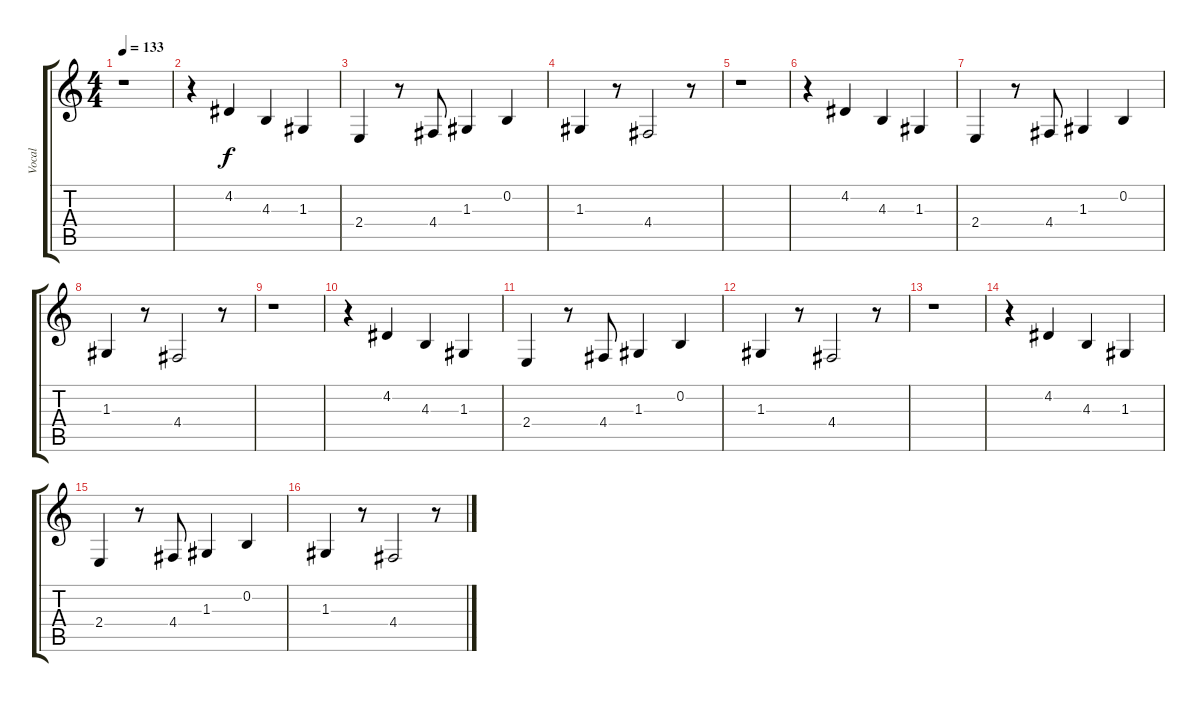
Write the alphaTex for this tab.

\track ("Vocal" "Vocal") {instrument honkytonkpiano}
\staff {score tabs}
\tuning (E4 B3 G3 D3 A2 E2) {hide}
\ts (4 4)
\tempo 133
\clef g2
\ks c
r.1{dy f} |
r.4 4.2.4 4.3.4 1.3.4 |
2.4.4 r.8 4.4.8 1.3.4 0.2.4 |
1.3.4 r.8 4.4.2 r.8 |
r.1 |
r.4 4.2.4 4.3.4 1.3.4 |
2.4.4 r.8 4.4.8 1.3.4 0.2.4 |
1.3.4 r.8 4.4.2 r.8 |
r.1 |
r.4 4.2.4 4.3.4 1.3.4 |
2.4.4 r.8 4.4.8 1.3.4 0.2.4 |
1.3.4 r.8 4.4.2 r.8 |
r.1 |
r.4 4.2.4 4.3.4 1.3.4 |
2.4.4 r.8 4.4.8 1.3.4 0.2.4 |
1.3.4 r.8 4.4.2 r.8
